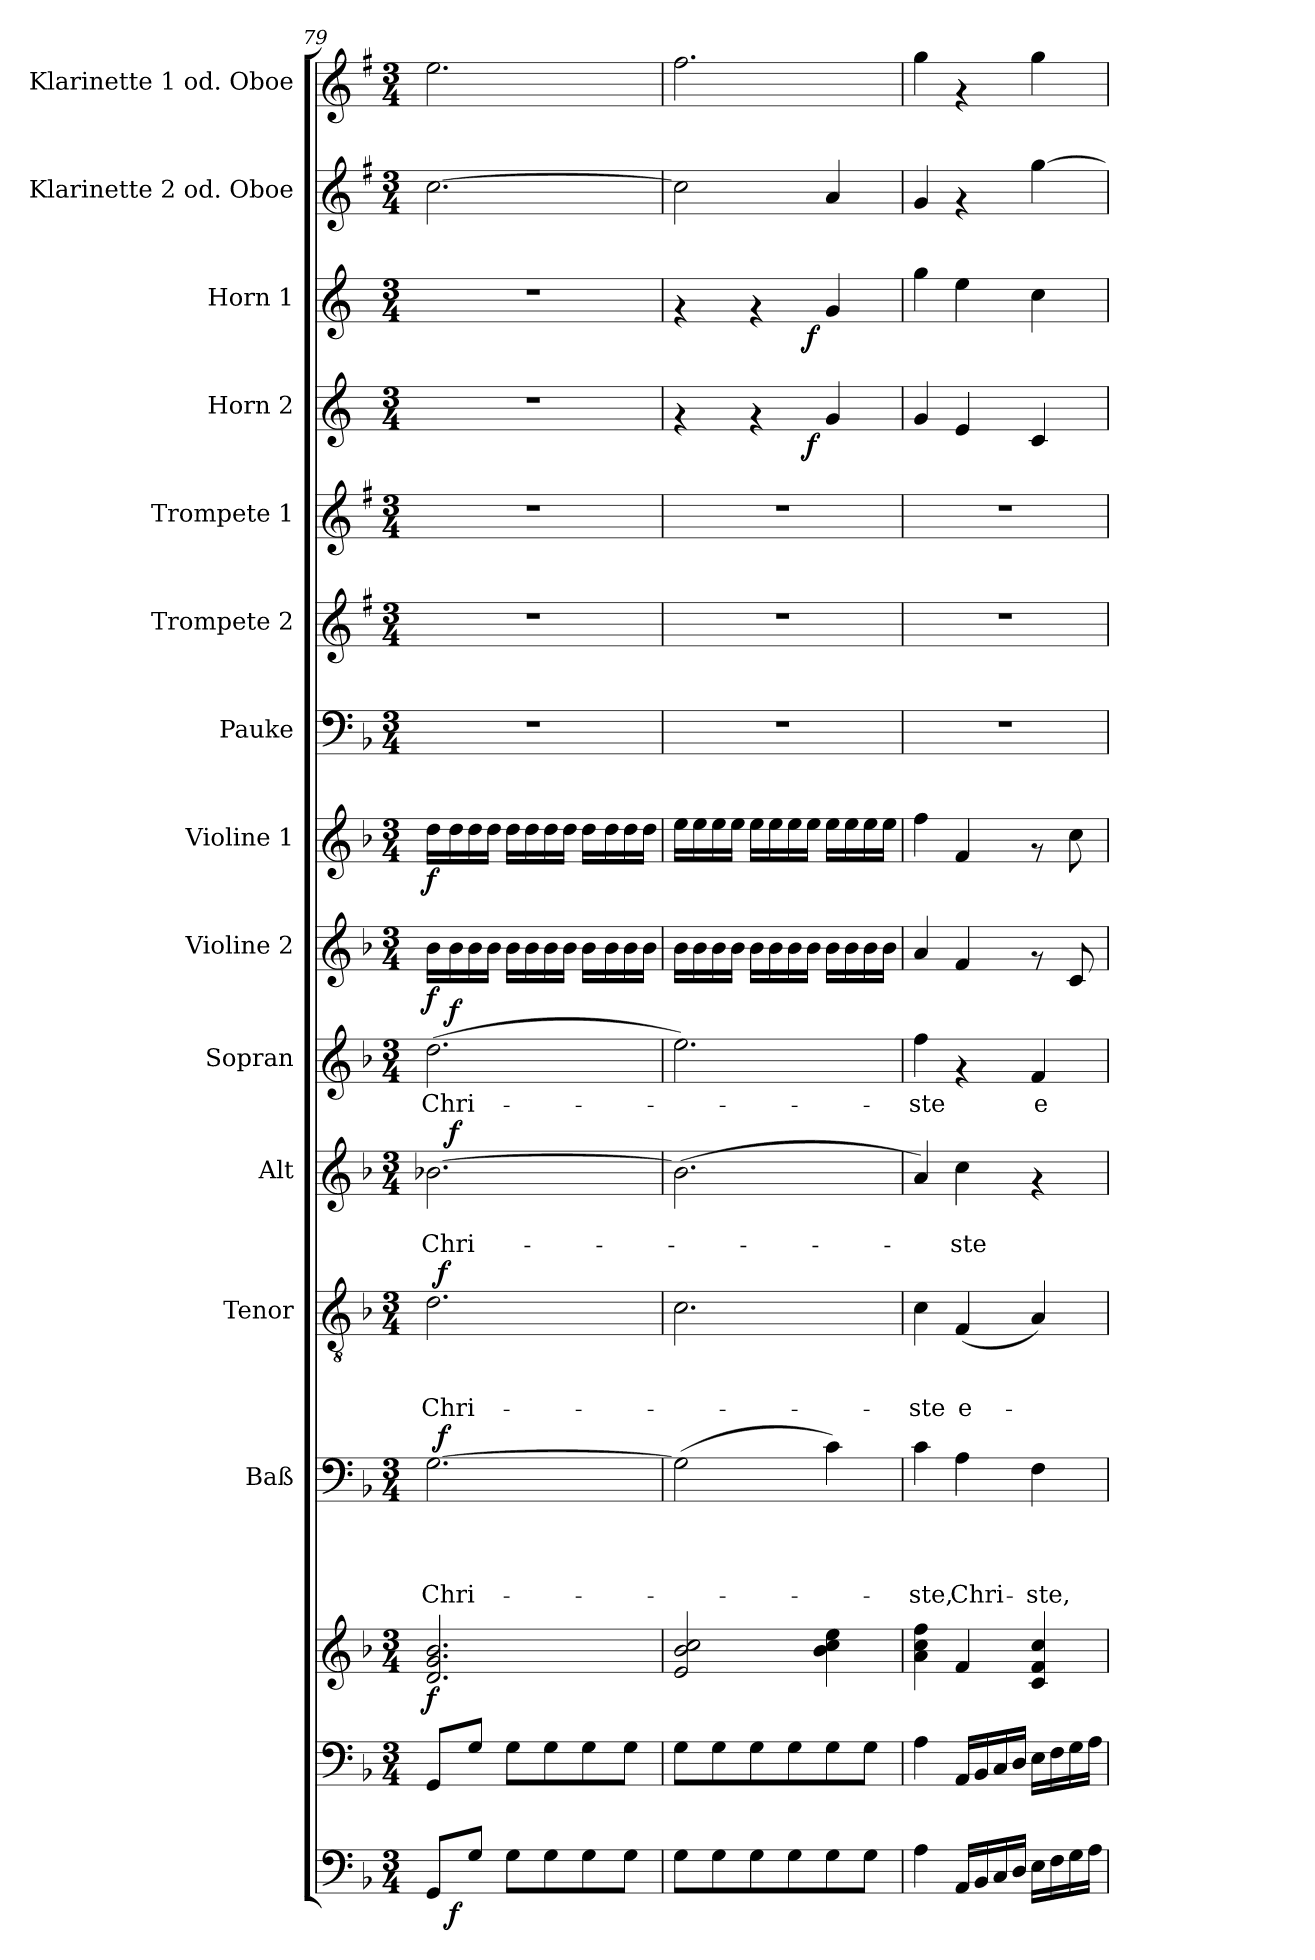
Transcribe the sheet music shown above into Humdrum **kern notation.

**kern	**dynam	**kern	**kern	**dynam	**kern	**text	**text	**text	**text	**dynam	**kern	**text	**text	**text	**dynam	**kern	**text	**text	**dynam	**kern	**text	**dynam	**kern	**dynam	**kern	**dynam	**kern	**kern	**kern	**kern	**dynam	**kern	**dynam	**kern	**kern
*part15	*part15	*part14	*part14	*part14	*part13	*part13	*part13	*part13	*part13	*part13	*part12	*part12	*part12	*part12	*part12	*part11	*part11	*part11	*part11	*part10	*part10	*part10	*part9	*part9	*part8	*part8	*part7	*part6	*part5	*part4	*part4	*part3	*part3	*part2	*part1
*staff16	*staff16	*staff15	*staff14	*staff14/15	*staff13	*staff13	*staff13	*staff13	*staff13	*staff13	*staff12	*staff12	*staff12	*staff12	*staff12	*staff11	*staff11	*staff11	*staff11	*staff10	*staff10	*staff10	*staff9	*staff9	*staff8	*staff8	*staff7	*staff6	*staff5	*staff4	*staff4	*staff3	*staff3	*staff2	*staff1
*	*	*	*	*	*I"Baß	*	*	*	*	*	*I"Tenor	*	*	*	*	*I"Alt	*	*	*	*I"Sopran	*	*	*I"Violine 2	*	*I"Violine 1	*	*I"Pauke	*I"Trompete 2	*I"Trompete 1	*I"Horn 2	*	*I"Horn 1	*	*I"Klarinette 2 od. Oboe	*I"Klarinette 1 od. Oboe
*	*	*	*	*	*	*	*	*	*	*	*	*	*	*	*	*	*	*	*	*	*	*	*I'Vln	*	*I'Vln	*	*	*I'Tpt	*I'Tpt	*I'Hn	*	*I'Hn	*	*I'Ob	*I'Ob
*clefF4	*	*clefF4	*clefG2	*	*clefF4	*	*	*	*	*	*clefGv2	*	*	*	*	*clefG2	*	*	*	*clefG2	*	*	*clefG2	*	*clefG2	*	*clefF4	*clefG2	*clefG2	*clefG2	*	*clefG2	*	*clefG2	*clefG2
*	*	*	*	*	*	*	*	*	*	*	*	*	*	*	*	*	*	*	*	*	*	*	*	*	*	*	*	*ITrd1c2	*ITrd1c2	*ITrd-3c-5	*	*ITrd-3c-5	*	*ITrd1c2	*ITrd1c2
*k[b-]	*	*k[b-]	*k[b-]	*	*k[b-]	*	*	*	*	*	*k[b-]	*	*	*	*	*k[b-]	*	*	*	*k[b-]	*	*	*k[b-]	*	*k[b-]	*	*k[b-]	*k[b-]	*k[b-]	*k[b-]	*	*k[b-]	*	*k[b-]	*k[b-]
*F:	*	*F:	*F:	*	*F:	*	*	*	*	*	*F:	*	*	*	*	*F:	*	*	*	*F:	*	*	*F:	*	*F:	*	*F:	*F:	*F:	*F:	*	*F:	*	*F:	*F:
*M3/4	*	*M3/4	*M3/4	*	*M3/4	*	*	*	*	*	*M3/4	*	*	*	*	*M3/4	*	*	*	*M3/4	*	*	*M3/4	*	*M3/4	*	*M3/4	*M3/4	*M3/4	*M3/4	*	*M3/4	*	*M3/4	*M3/4
=79	=79	=79	=79	=79	=79	=79	=79	=79	=79	=79	=79	=79	=79	=79	=79	=79	=79	=79	=79	=79	=79	=79	=79	=79	=79	=79	=79	=79	=79	=79	=79	=79	=79	=79	=79
!	!	!	!	!LO:DY:b	!	!	!	!	!LO:LY:b	!	!	!	!	!LO:LY:b	!	!	!	!LO:LY:b	!	!	!LO:LY:b	!	!	!LO:DY:b	!	!LO:DY:b	!	!	!	!	!	!	!	!	!
*^	*	*	*	*	*^	*	*	*	*	*	*^	*	*	*	*	*^	*	*	*	*^	*	*	*	*	*	*	*	*	*	*	*	*	*	*	*
8GG/L	16ryy	.	8GG/L	2.d/ 2.g/ 2.b-/	f	[>2.G\	32ryy	.	.	.	Chri-	.	2.d\	32ryy	.	.	Chri-	.	[>2.b-X\	16ryy	.	Chri-	.	(>2.dd\	16ryy	Chri-	.	16b-\LL	f	16dd\LL	f	2.r	2.r	2.r	2.r	.	2.r	.	[>2.b-\	2.dd\
!	!	!	!	!	!	!	!	!	!	!	!	!LO:DY:a	!	!	!	!	!	!LO:DY:a	!	!	!	!	!	!	!	!	!	!	!	!	!	!	!	!	!	!	!	!	!	!
.	.	.	.	.	.	.	2ryy	.	.	.	.	f	.	2ryy	.	.	.	f	.	.	.	.	.	.	.	.	.	.	.	.	.	.	.	.	.	.	.	.	.	.
!	!	!LO:DY:b	!	!	!	!	!	!	!	!	!	!	!	!	!	!	!	!	!	!	!	!	!LO:DY:a	!	!	!	!LO:DY:a	!	!	!	!	!	!	!	!	!	!	!	!	!
.	2ryy	f	.	.	.	.	.	.	.	.	.	.	.	.	.	.	.	.	.	2ryy	.	.	f	.	2ryy	.	f	16b-\	.	16dd\	.	.	.	.	.	.	.	.	.	.
8G/J	.	.	8G/J	.	.	.	.	.	.	.	.	.	.	.	.	.	.	.	.	.	.	.	.	.	.	.	.	16b-\	.	16dd\	.	.	.	.	.	.	.	.	.	.
.	.	.	.	.	.	.	.	.	.	.	.	.	.	.	.	.	.	.	.	.	.	.	.	.	.	.	.	16b-\JJ	.	16dd\JJ	.	.	.	.	.	.	.	.	.	.
8G\L	.	.	8G\L	.	.	.	.	.	.	.	.	.	.	.	.	.	.	.	.	.	.	.	.	.	.	.	.	16b-\LL	.	16dd\LL	.	.	.	.	.	.	.	.	.	.
.	.	.	.	.	.	.	.	.	.	.	.	.	.	.	.	.	.	.	.	.	.	.	.	.	.	.	.	16b-\	.	16dd\	.	.	.	.	.	.	.	.	.	.
8G\	.	.	8G\	.	.	.	.	.	.	.	.	.	.	.	.	.	.	.	.	.	.	.	.	.	.	.	.	16b-\	.	16dd\	.	.	.	.	.	.	.	.	.	.
.	.	.	.	.	.	.	.	.	.	.	.	.	.	.	.	.	.	.	.	.	.	.	.	.	.	.	.	16b-\JJ	.	16dd\JJ	.	.	.	.	.	.	.	.	.	.
8G\	.	.	8G\	.	.	.	.	.	.	.	.	.	.	.	.	.	.	.	.	.	.	.	.	.	.	.	.	16b-\LL	.	16dd\LL	.	.	.	.	.	.	.	.	.	.
.	.	.	.	.	.	.	8..ryy	.	.	.	.	.	.	8..ryy	.	.	.	.	.	.	.	.	.	.	.	.	.	.	.	.	.	.	.	.	.	.	.	.	.	.
.	8.ryy	.	.	.	.	.	.	.	.	.	.	.	.	.	.	.	.	.	.	8.ryy	.	.	.	.	8.ryy	.	.	16b-\	.	16dd\	.	.	.	.	.	.	.	.	.	.
8G\J	.	.	8G\J	.	.	.	.	.	.	.	.	.	.	.	.	.	.	.	.	.	.	.	.	.	.	.	.	16b-\	.	16dd\	.	.	.	.	.	.	.	.	.	.
.	.	.	.	.	.	.	.	.	.	.	.	.	.	.	.	.	.	.	.	.	.	.	.	.	.	.	.	16b-\JJ	.	16dd\JJ	.	.	.	.	.	.	.	.	.	.
*	*	*	*	*	*	*v	*v	*	*	*	*	*	*	*	*	*	*	*	*v	*v	*	*	*	*v	*v	*	*	*	*	*	*	*	*	*	*	*	*	*	*	*
*v	*v	*	*	*	*	*	*	*	*	*	*	*v	*v	*	*	*	*	*	*	*	*	*	*	*	*	*	*	*	*	*	*	*	*	*	*	*	*
!!LO:PB:g=z
=80	=80	=80	=80	=80	=80	=80	=80	=80	=80	=80	=80	=80	=80	=80	=80	=80	=80	=80	=80	=80	=80	=80	=80	=80	=80	=80	=80	=80	=80	=80	=80	=80	=80	=80	=80
*	*	*	*	*	*	*	*	*	*	*	*	*	*	*	*	*	*	*	*	*	*	*	*	*	*	*	*	*	*	*^	*	*^	*	*	*
8G\L	.	8G\L	2e/ 2b-/ 2cc/	.	(>2G\]	.	.	.	.	.	2.c\	.	.	.	.	(>2.b-\]	.	.	.	2.ee\)	.	.	16b-\LL	.	16ee\LL	.	2.r	2.r	2.r	4rf	4..ryy	.	4rf	4..ryy	.	2b-\]	2.ee\
.	.	.	.	.	.	.	.	.	.	.	.	.	.	.	.	.	.	.	.	.	.	.	16b-\	.	16ee\	.	.	.	.	.	.	.	.	.	.	.	.
8G\	.	8G\	.	.	.	.	.	.	.	.	.	.	.	.	.	.	.	.	.	.	.	.	16b-\	.	16ee\	.	.	.	.	.	.	.	.	.	.	.	.
.	.	.	.	.	.	.	.	.	.	.	.	.	.	.	.	.	.	.	.	.	.	.	16b-\JJ	.	16ee\JJ	.	.	.	.	.	.	.	.	.	.	.	.
8G\	.	8G\	.	.	.	.	.	.	.	.	.	.	.	.	.	.	.	.	.	.	.	.	16b-\LL	.	16ee\LL	.	.	.	.	4rf	.	.	4rf	.	.	.	.
.	.	.	.	.	.	.	.	.	.	.	.	.	.	.	.	.	.	.	.	.	.	.	16b-\	.	16ee\	.	.	.	.	.	.	.	.	.	.	.	.
8G\	.	8G\	.	.	.	.	.	.	.	.	.	.	.	.	.	.	.	.	.	.	.	.	16b-\	.	16ee\	.	.	.	.	.	.	.	.	.	.	.	.
!	!	!	!	!	!	!	!	!	!	!	!	!	!	!	!	!	!	!	!	!	!	!	!	!	!	!	!	!	!	!	!	!LO:DY:b	!	!	!LO:DY:b	!	!
.	.	.	.	.	.	.	.	.	.	.	.	.	.	.	.	.	.	.	.	.	.	.	16b-\JJ	.	16ee\JJ	.	.	.	.	.	4ryy	f	.	4ryy	f	.	.
8G\	.	8G\	4b-\ 4cc\ 4ee\	.	4c\)	.	.	.	.	.	.	.	.	.	.	.	.	.	.	.	.	.	16b-\LL	.	16ee\LL	.	.	.	.	4cc/	.	.	4cc/	.	.	4g/	.
.	.	.	.	.	.	.	.	.	.	.	.	.	.	.	.	.	.	.	.	.	.	.	16b-\	.	16ee\	.	.	.	.	.	.	.	.	.	.	.	.
8G\J	.	8G\J	.	.	.	.	.	.	.	.	.	.	.	.	.	.	.	.	.	.	.	.	16b-\	.	16ee\	.	.	.	.	.	.	.	.	.	.	.	.
.	.	.	.	.	.	.	.	.	.	.	.	.	.	.	.	.	.	.	.	.	.	.	16b-\JJ	.	16ee\JJ	.	.	.	.	.	16ryy	.	.	16ryy	.	.	.
=81	=81	=81	=81	=81	=81	=81	=81	=81	=81	=81	=81	=81	=81	=81	=81	=81	=81	=81	=81	=81	=81	=81	=81	=81	=81	=81	=81	=81	=81	=81	=81	=81	=81	=81	=81	=81	=81
!	!	!	!	!	!	!	!	!	!LO:LY:b	!	!	!	!	!LO:LY:b	!	!	!	!	!	!	!LO:LY:b	!	!	!	!	!	!	!	!	!	!	!	!	!	!	!	!
*	*	*	*	*	*	*	*	*	*	*	*	*	*	*	*	*	*	*	*	*	*	*	*	*	*	*	*	*	*	*v	*v	*	*	*	*	*	*
*	*	*	*	*	*	*	*	*	*	*	*	*	*	*	*	*	*	*	*	*	*	*	*	*	*	*	*	*	*	*	*	*v	*v	*	*	*
4A\	.	4A\	4a\ 4cc\ 4ff\	.	4c\	.	.	.	-ste,	.	4c\	.	.	-ste	.	4a/)	.	.	.	4ff\	-ste	.	4a/	.	4ff\	.	2.r	2.r	2.r	4cc/	.	4ccc\	.	4f/	4ff\
!	!	!	!	!	!	!	!	!	!LO:LY:b	!	!	!	!	!LO:LY:b	!	!	!	!LO:LY:b	!	!	!	!	!	!	!	!	!	!	!	!	!	!	!	!	!
16AA/LL	.	16AA/LL	4f/	.	4A\	.	.	.	Chri-	.	(<4F/	.	.	e-	.	4cc\	.	-ste	.	4rf	.	.	4f/	.	4f/	.	.	.	.	4a/	.	4aa\	.	4rf	4rf
16BB-/	.	16BB-/	.	.	.	.	.	.	.	.	.	.	.	.	.	.	.	.	.	.	.	.	.	.	.	.	.	.	.	.	.	.	.	.	.
16C/	.	16C/	.	.	.	.	.	.	.	.	.	.	.	.	.	.	.	.	.	.	.	.	.	.	.	.	.	.	.	.	.	.	.	.	.
16D/JJ	.	16D/JJ	.	.	.	.	.	.	.	.	.	.	.	.	.	.	.	.	.	.	.	.	.	.	.	.	.	.	.	.	.	.	.	.	.
!	!	!	!	!	!	!	!	!	!LO:LY:b	!	!	!	!	!	!	!	!	!	!	!	!LO:LY:b	!	!	!	!	!	!	!	!	!	!	!	!	!	!
16E\LL	.	16E\LL	4c/ 4f/ 4cc/	.	4F\	.	.	.	-ste,	.	4A/)	.	.	.	.	4rf	.	.	.	4f/	e-	.	8rf	.	8rf	.	.	.	.	4f/	.	4ff\	.	[>4ff\	4ff\
16F\	.	16F\	.	.	.	.	.	.	.	.	.	.	.	.	.	.	.	.	.	.	.	.	.	.	.	.	.	.	.	.	.	.	.	.	.
16G\	.	16G\	.	.	.	.	.	.	.	.	.	.	.	.	.	.	.	.	.	.	.	.	8c/	.	8cc\	.	.	.	.	.	.	.	.	.	.
16A\JJ	.	16A\JJ	.	.	.	.	.	.	.	.	.	.	.	.	.	.	.	.	.	.	.	.	.	.	.	.	.	.	.	.	.	.	.	.	.
=	=	=	=	=	=	=	=	=	=	=	=	=	=	=	=	=	=	=	=	=	=	=	=	=	=	=	=	=	=	=	=	=	=	=	=
*-	*-	*-	*-	*-	*-	*-	*-	*-	*-	*-	*-	*-	*-	*-	*-	*-	*-	*-	*-	*-	*-	*-	*-	*-	*-	*-	*-	*-	*-	*-	*-	*-	*-	*-	*-
